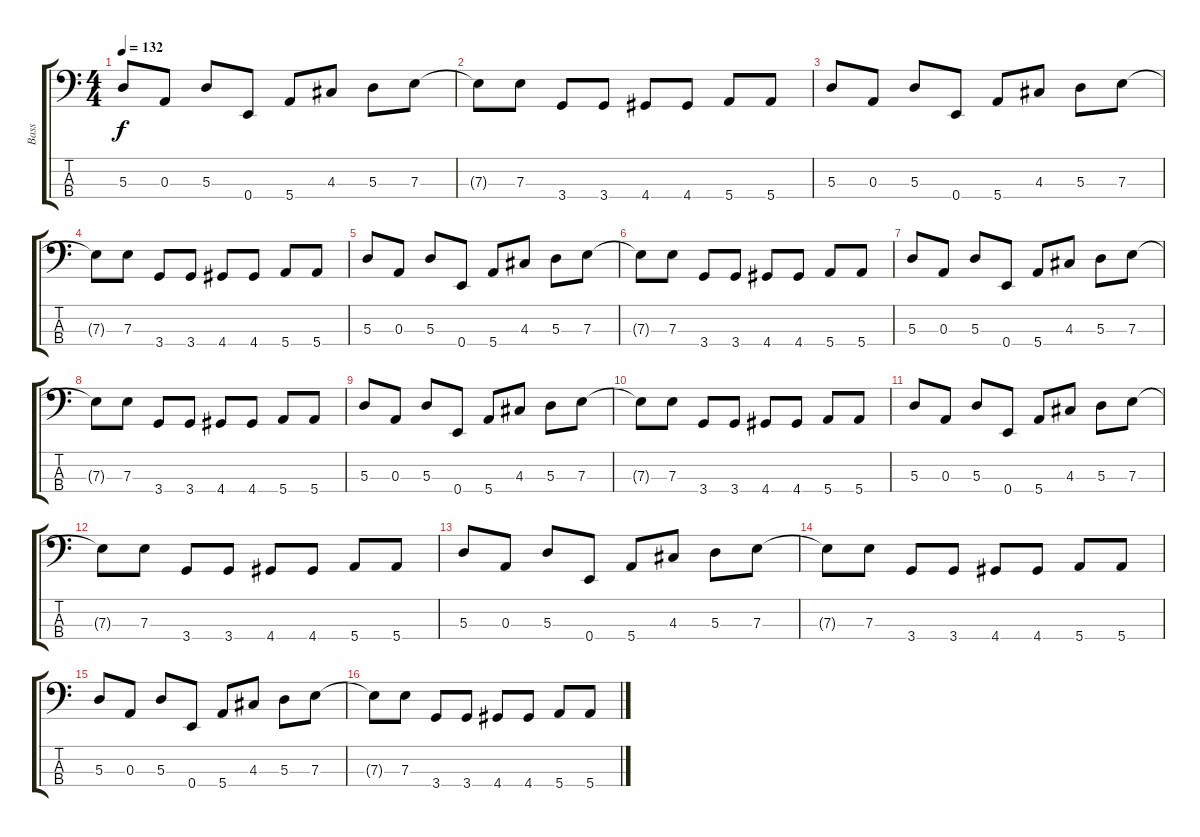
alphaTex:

\track ("Bass" "Bass") {instrument electricbassfinger}
\staff {score tabs}
\tuning (G2 D2 A1 E1) {hide}
\ts (4 4)
\tempo 132
\clef f4
\ks c
5.3.8{dy f} 0.3.8 5.3.8 0.4.8 5.4.8 4.3.8 5.3.8 7.3.8 |
7.3{t}.8 7.3.8 3.4.8 3.4.8 4.4.8 4.4.8 5.4.8 5.4.8 |
5.3.8 0.3.8 5.3.8 0.4.8 5.4.8 4.3.8 5.3.8 7.3.8 |
7.3{t}.8 7.3.8 3.4.8 3.4.8 4.4.8 4.4.8 5.4.8 5.4.8 |
5.3.8 0.3.8 5.3.8 0.4.8 5.4.8 4.3.8 5.3.8 7.3.8 |
7.3{t}.8 7.3.8 3.4.8 3.4.8 4.4.8 4.4.8 5.4.8 5.4.8 |
5.3.8 0.3.8 5.3.8 0.4.8 5.4.8 4.3.8 5.3.8 7.3.8 |
7.3{t}.8 7.3.8 3.4.8 3.4.8 4.4.8 4.4.8 5.4.8 5.4.8 |
5.3.8 0.3.8 5.3.8 0.4.8 5.4.8 4.3.8 5.3.8 7.3.8 |
7.3{t}.8 7.3.8 3.4.8 3.4.8 4.4.8 4.4.8 5.4.8 5.4.8 |
5.3.8 0.3.8 5.3.8 0.4.8 5.4.8 4.3.8 5.3.8 7.3.8 |
7.3{t}.8 7.3.8 3.4.8 3.4.8 4.4.8 4.4.8 5.4.8 5.4.8 |
5.3.8 0.3.8 5.3.8 0.4.8 5.4.8 4.3.8 5.3.8 7.3.8 |
7.3{t}.8 7.3.8 3.4.8 3.4.8 4.4.8 4.4.8 5.4.8 5.4.8 |
5.3.8 0.3.8 5.3.8 0.4.8 5.4.8 4.3.8 5.3.8 7.3.8 |
7.3{t}.8 7.3.8 3.4.8 3.4.8 4.4.8 4.4.8 5.4.8 5.4.8
